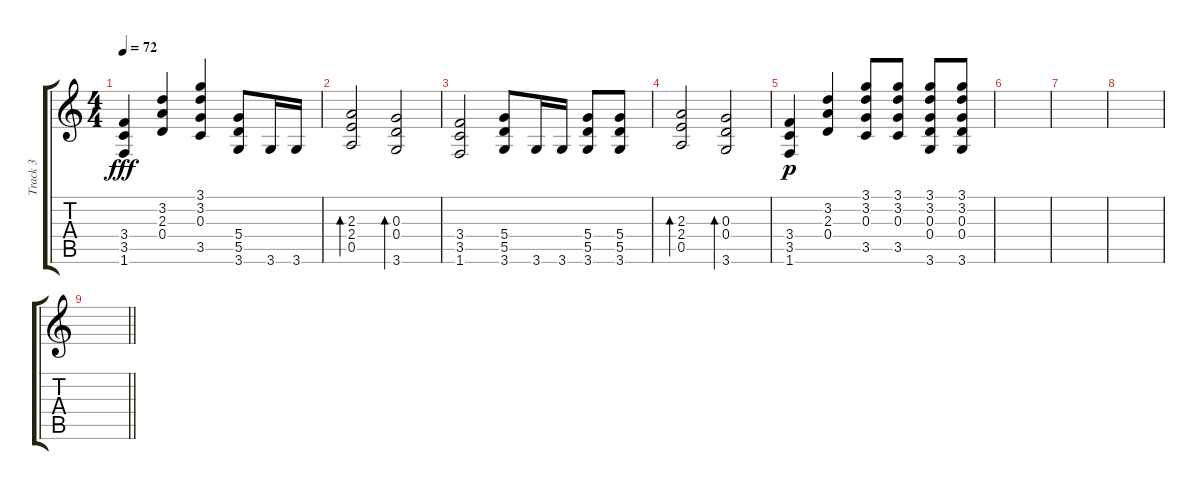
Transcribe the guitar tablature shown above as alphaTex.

\track ("Track 3" "Track 3") {instrument overdrivenguitar}
\staff {score tabs}
\tuning (E4 B3 G3 D3 A2 E2) {hide}
\ts (4 4)
\tempo 72
\clef g2
\ks c
(3.4 3.5 1.6).4{dy fff} (3.2 2.3 0.4).4 (3.1 3.2 0.3 3.5).4 (5.4 5.5 3.6).8 3.6.16 3.6.16 |
(2.3 2.4 0.5).2{bd 60} (0.3 0.4 3.6).2{bd 60} |
(3.4 3.5 1.6).2 (5.4 5.5 3.6).8 3.6.16 3.6.16 (5.4 5.5 3.6).8 (5.4 5.5 3.6).8 |
(2.3 2.4 0.5).2{bd 60} (0.3 0.4 3.6).2{bd 60} |
(3.4 3.5 1.6).4{dy p} (3.2 2.3 0.4).4 (3.1 3.2 0.3 3.5).8 (3.1 3.2 0.3 3.5).8 (3.1 3.2 0.3 0.4 3.6).8 (3.1 3.2 0.3 0.4 3.6).8 |
|
|
|
\barLineRight lightlight
